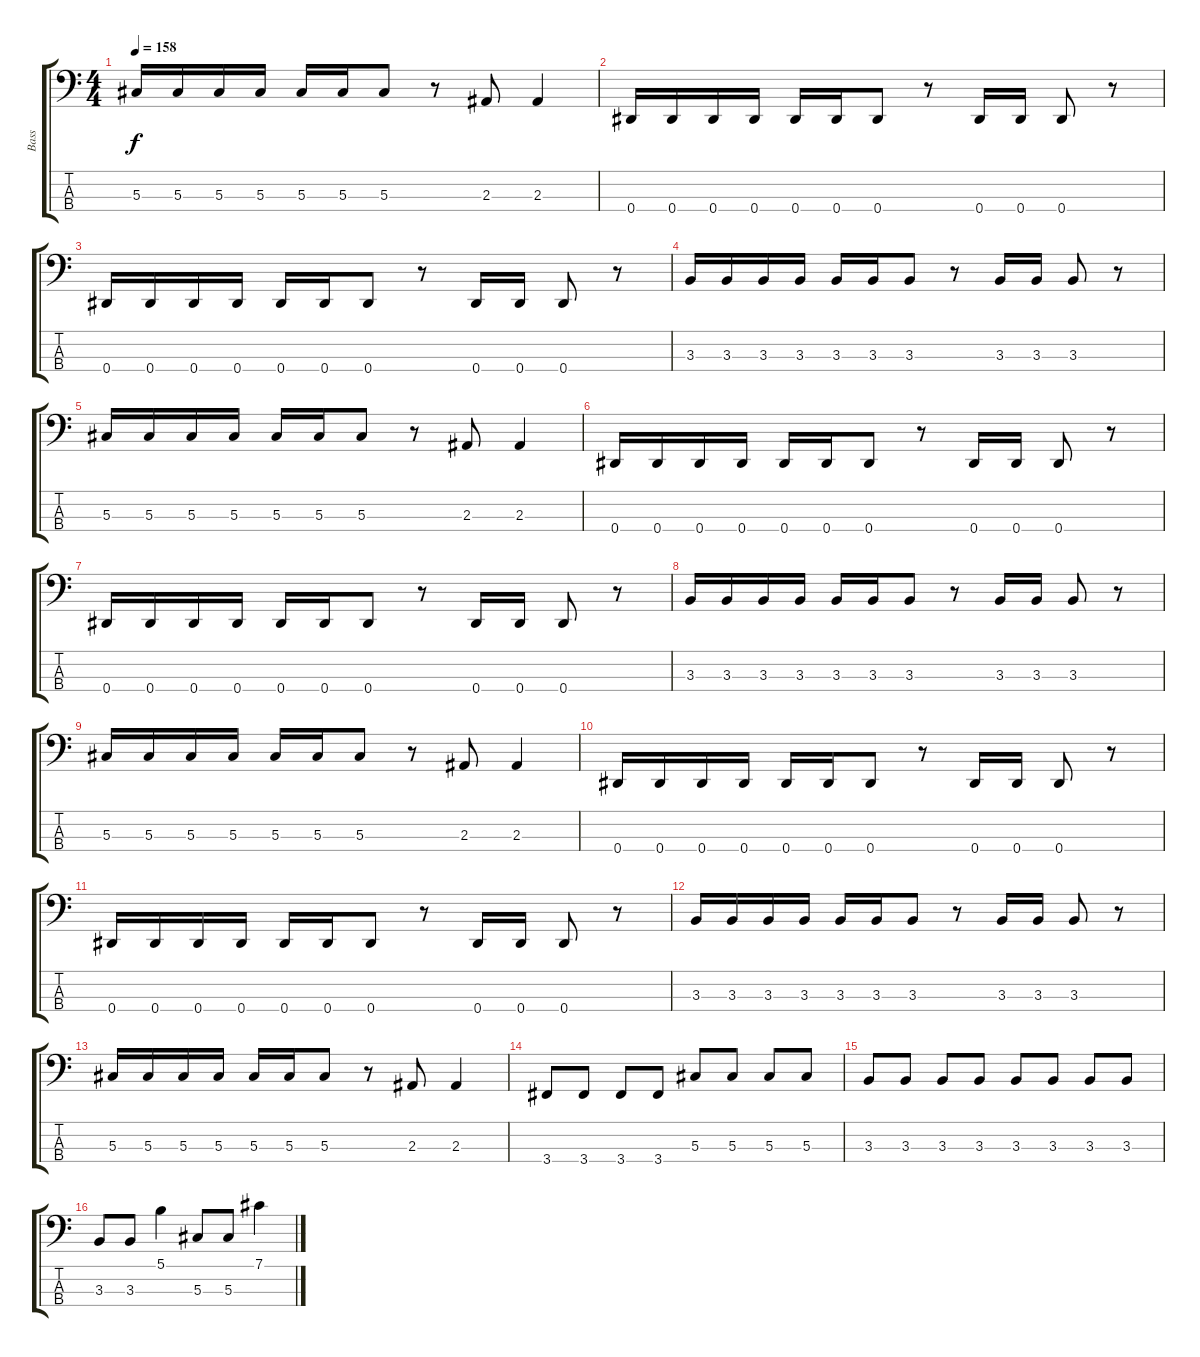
\track ("Bass" "Bass") {instrument electricbasspick}
\staff {score tabs}
\tuning (Gb2 Db2 Ab1 Eb1) {hide}
\ts (4 4)
\tempo 158
\clef f4
\ks c
5.3.16{dy f} 5.3.16 5.3.16 5.3.16 5.3.16 5.3.16 5.3.8 r.8 2.3.8 2.3.4 |
0.4.16 0.4.16 0.4.16 0.4.16 0.4.16 0.4.16 0.4.8 r.8 0.4.16 0.4.16 0.4.8 r.8 |
0.4.16 0.4.16 0.4.16 0.4.16 0.4.16 0.4.16 0.4.8 r.8 0.4.16 0.4.16 0.4.8 r.8 |
3.3.16 3.3.16 3.3.16 3.3.16 3.3.16 3.3.16 3.3.8 r.8 3.3.16 3.3.16 3.3.8 r.8 |
5.3.16 5.3.16 5.3.16 5.3.16 5.3.16 5.3.16 5.3.8 r.8 2.3.8 2.3.4 |
0.4.16 0.4.16 0.4.16 0.4.16 0.4.16 0.4.16 0.4.8 r.8 0.4.16 0.4.16 0.4.8 r.8 |
0.4.16 0.4.16 0.4.16 0.4.16 0.4.16 0.4.16 0.4.8 r.8 0.4.16 0.4.16 0.4.8 r.8 |
3.3.16 3.3.16 3.3.16 3.3.16 3.3.16 3.3.16 3.3.8 r.8 3.3.16 3.3.16 3.3.8 r.8 |
5.3.16 5.3.16 5.3.16 5.3.16 5.3.16 5.3.16 5.3.8 r.8 2.3.8 2.3.4 |
0.4.16 0.4.16 0.4.16 0.4.16 0.4.16 0.4.16 0.4.8 r.8 0.4.16 0.4.16 0.4.8 r.8 |
0.4.16 0.4.16 0.4.16 0.4.16 0.4.16 0.4.16 0.4.8 r.8 0.4.16 0.4.16 0.4.8 r.8 |
3.3.16 3.3.16 3.3.16 3.3.16 3.3.16 3.3.16 3.3.8 r.8 3.3.16 3.3.16 3.3.8 r.8 |
5.3.16 5.3.16 5.3.16 5.3.16 5.3.16 5.3.16 5.3.8 r.8 2.3.8 2.3.4 |
3.4.8 3.4.8 3.4.8 3.4.8 5.3.8 5.3.8 5.3.8 5.3.8 |
3.3.8 3.3.8 3.3.8 3.3.8 3.3.8 3.3.8 3.3.8 3.3.8 |
3.3.8 3.3.8 5.1.4 5.3.8 5.3.8 7.1.4
